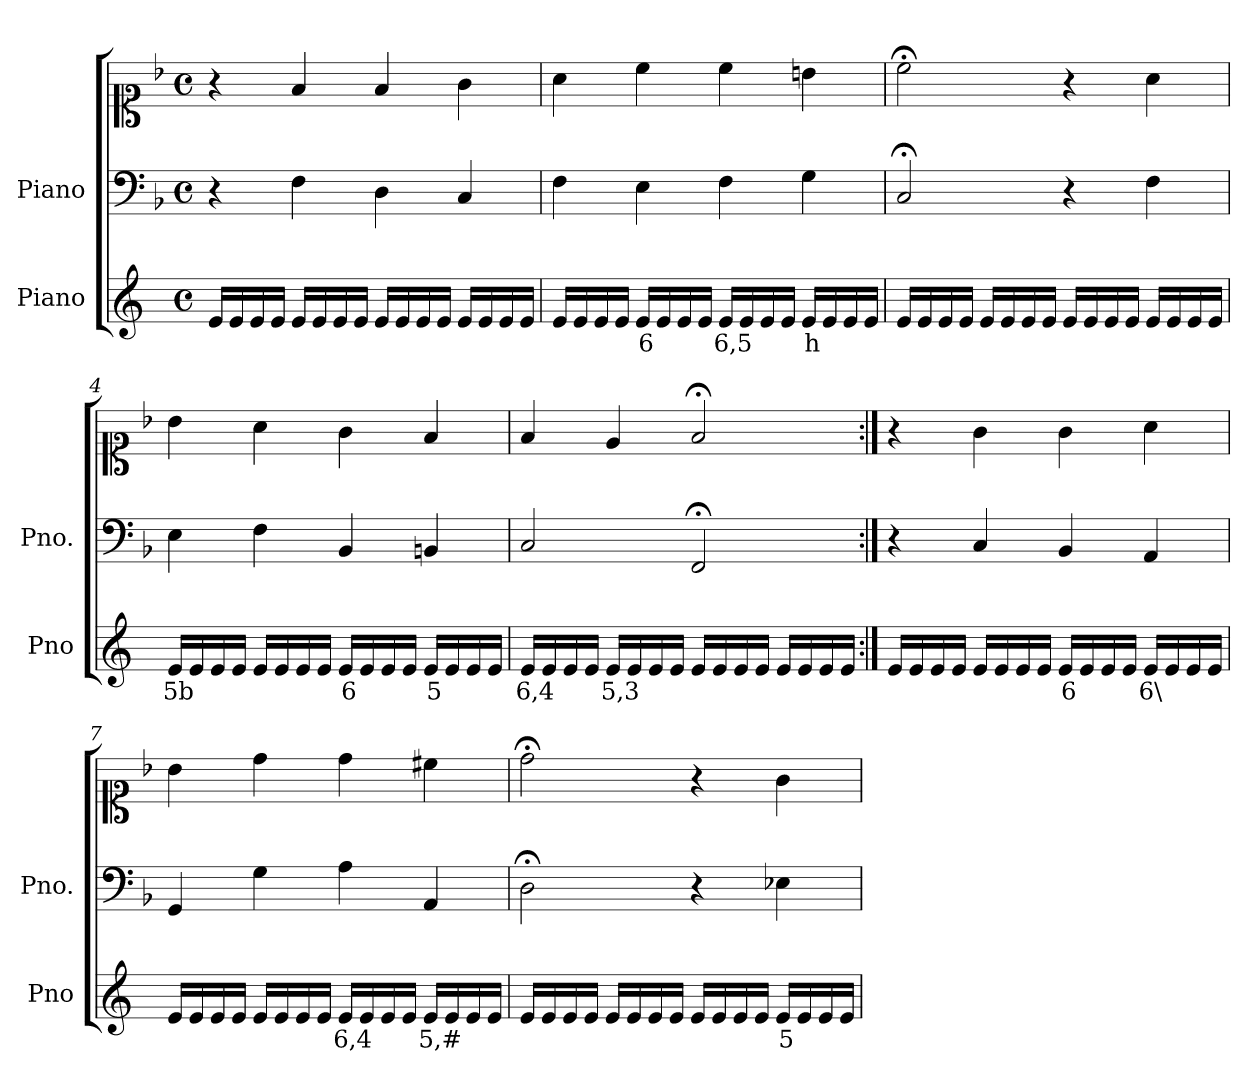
**kern	**text	**kern	**kern
*part2	*part2	*part1	*part1
*staff3	*staff3	*staff2	*staff1
*I"Piano	*	*I"Piano	*
*I'Pno	*	*I'Pno.	*
*clefG2	*	*clefF4	*clefC1
*k[]	*	*k[b-]	*k[b-]
*M4/4	*	*M4/4	*M4/4
*met(c)	*	*met(c)	*met(c)
=1	=1	=1	=1
16e/LL	.	4r	4r
16e/	.	.	.
16e/	.	.	.
16e/JJ	.	.	.
16e/LL	.	4F\	4f/
16e/	.	.	.
16e/	.	.	.
16e/JJ	.	.	.
16e/LL	.	4D\	4f/
16e/	.	.	.
16e/	.	.	.
16e/JJ	.	.	.
16e/LL	.	4C/	4g\
16e/	.	.	.
16e/	.	.	.
16e/JJ	.	.	.
=2	=2	=2	=2
16e/LL	.	4F\	4a\
16e/	.	.	.
16e/	.	.	.
16e/JJ	.	.	.
!	!LO:LY:b	!	!
16e/LL	6	4E\	4cc\
16e/	.	.	.
16e/	.	.	.
16e/JJ	.	.	.
!	!LO:LY:b	!	!
16e/LL	6,5	4F\	4cc\
16e/	.	.	.
16e/	.	.	.
16e/JJ	.	.	.
!	!LO:LY:b	!	!
16e/LL	h	4G\	4bn\
16e/	.	.	.
16e/	.	.	.
16e/JJ	.	.	.
=3	=3	=3	=3
16e/LL	.	2C;</	2cc;<\
16e/	.	.	.
16e/	.	.	.
16e/JJ	.	.	.
16e/LL	.	.	.
16e/	.	.	.
16e/	.	.	.
16e/JJ	.	.	.
16e/LL	.	4r	4r
16e/	.	.	.
16e/	.	.	.
16e/JJ	.	.	.
16e/LL	.	4F\	4a\
16e/	.	.	.
16e/	.	.	.
16e/JJ	.	.	.
=4	=4	=4	=4
!	!LO:LY:b	!	!
16e/LL	5b	4E\	4b-\
16e/	.	.	.
16e/	.	.	.
16e/JJ	.	.	.
16e/LL	.	4F\	4a\
16e/	.	.	.
16e/	.	.	.
16e/JJ	.	.	.
!	!LO:LY:b	!	!
16e/LL	6	4BB-/	4g\
16e/	.	.	.
16e/	.	.	.
16e/JJ	.	.	.
!	!LO:LY:b	!	!
16e/LL	5	4BBn/	4f/
16e/	.	.	.
16e/	.	.	.
16e/JJ	.	.	.
=5	=5	=5	=5
!	!LO:LY:b	!	!
16e/LL	6,4	2C/	4f/
16e/	.	.	.
16e/	.	.	.
16e/JJ	.	.	.
!	!LO:LY:b	!	!
16e/LL	5,3	.	4e/
16e/	.	.	.
16e/	.	.	.
16e/JJ	.	.	.
16e/LL	.	2FF;</	2f;</
16e/	.	.	.
16e/	.	.	.
16e/JJ	.	.	.
16e/LL	.	.	.
16e/	.	.	.
16e/	.	.	.
16e/JJ	.	.	.
=6:|!	=6:|!	=6:|!	=6:|!
16e/LL	.	4r	4r
16e/	.	.	.
16e/	.	.	.
16e/JJ	.	.	.
16e/LL	.	4C/	4g\
16e/	.	.	.
16e/	.	.	.
16e/JJ	.	.	.
!	!LO:LY:b	!	!
16e/LL	6	4BB-/	4g\
16e/	.	.	.
16e/	.	.	.
16e/JJ	.	.	.
!	!LO:LY:b	!	!
16e/LL	6\	4AA/	4a\
16e/	.	.	.
16e/	.	.	.
16e/JJ	.	.	.
=7	=7	=7	=7
16e/LL	.	4GG/	4b-\
16e/	.	.	.
16e/	.	.	.
16e/JJ	.	.	.
16e/LL	.	4G\	4dd\
16e/	.	.	.
16e/	.	.	.
16e/JJ	.	.	.
!	!LO:LY:b	!	!
16e/LL	6,4	4A\	4dd\
16e/	.	.	.
16e/	.	.	.
16e/JJ	.	.	.
!	!LO:LY:b	!	!
16e/LL	5,#	4AA/	4cc#X\
16e/	.	.	.
16e/	.	.	.
16e/JJ	.	.	.
=8	=8	=8	=8
16e/LL	.	2D;<\	2dd;<\
16e/	.	.	.
16e/	.	.	.
16e/JJ	.	.	.
16e/LL	.	.	.
16e/	.	.	.
16e/	.	.	.
16e/JJ	.	.	.
16e/LL	.	4r	4r
16e/	.	.	.
16e/	.	.	.
16e/JJ	.	.	.
!	!LO:LY:b	!	!
16e/LL	5	4E-X\	4g\
16e/	.	.	.
16e/	.	.	.
16e/JJ	.	.	.
=	=	=	=
*-	*-	*-	*-
